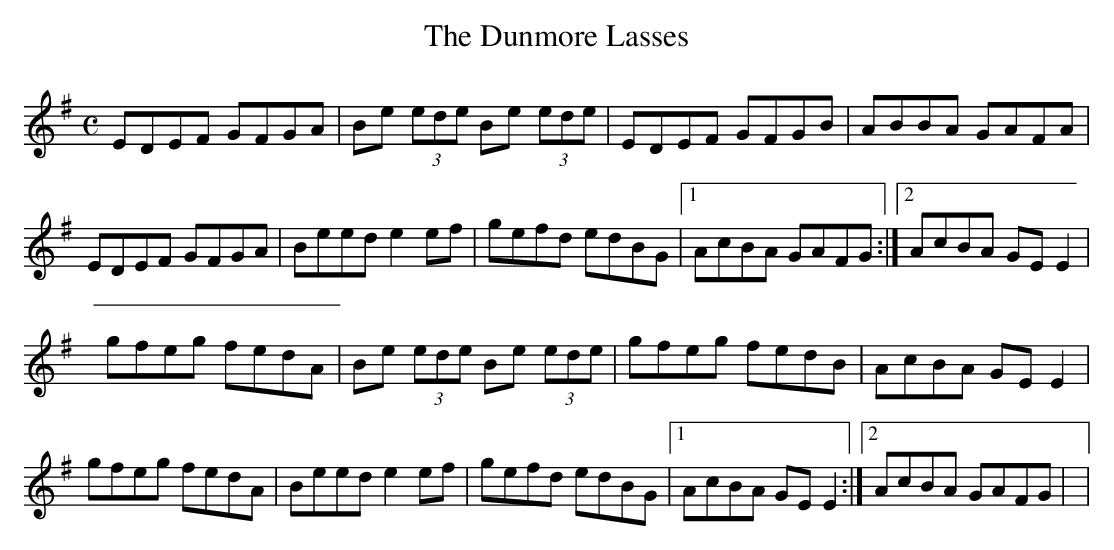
X:1
T:The Dunmore Lasses
M:C
L:1/8
K:Em
EDEF GFGA|Be (3ede Be (3ede|EDEF GFGB|ABBA GAFA|
EDEF GFGA|Beed e2 ef|gefd edBG|1 AcBA GAFG:|2 AcBA GE E2|
gfeg fedA|Be (3ede Be (3ede|gfeg fedB|AcBA GE E2|
gfeg fedA|Beed e2 ef|gefd edBG|1AcBA GE E2:|2 AcBA GAFG |>|
